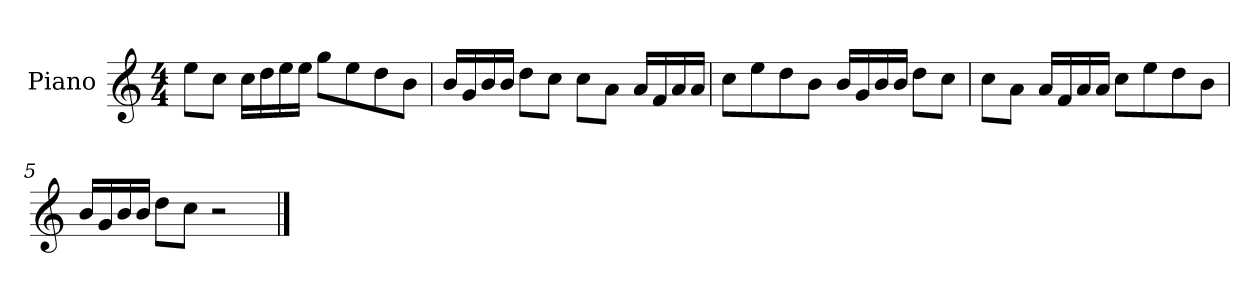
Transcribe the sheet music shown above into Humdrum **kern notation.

**kern
*part1
*staff1
*I"Piano
*I'P-no
*clefG2
*k[]
*M4/4
*MM90
=1
8ee\L
8cc\J
16cc\LL
16dd\
16ee\
16ee\JJ
8gg\L
8ee\
8dd\
8b\J
=2
16b/LL
16g/
16b/
16b/JJ
8dd\L
8cc\J
8cc\L
8a\J
16a/LL
16f/
16a/
16a/JJ
=3
8cc\L
8ee\
8dd\
8b\J
16b/LL
16g/
16b/
16b/JJ
8dd\L
8cc\J
=4
8cc\L
8a\J
16a/LL
16f/
16a/
16a/JJ
8cc\L
8ee\
8dd\
8b\J
!!LO:LB:g=z
=5
16b/LL
16g/
16b/
16b/JJ
8dd\L
8cc\J
2r
==
*-
